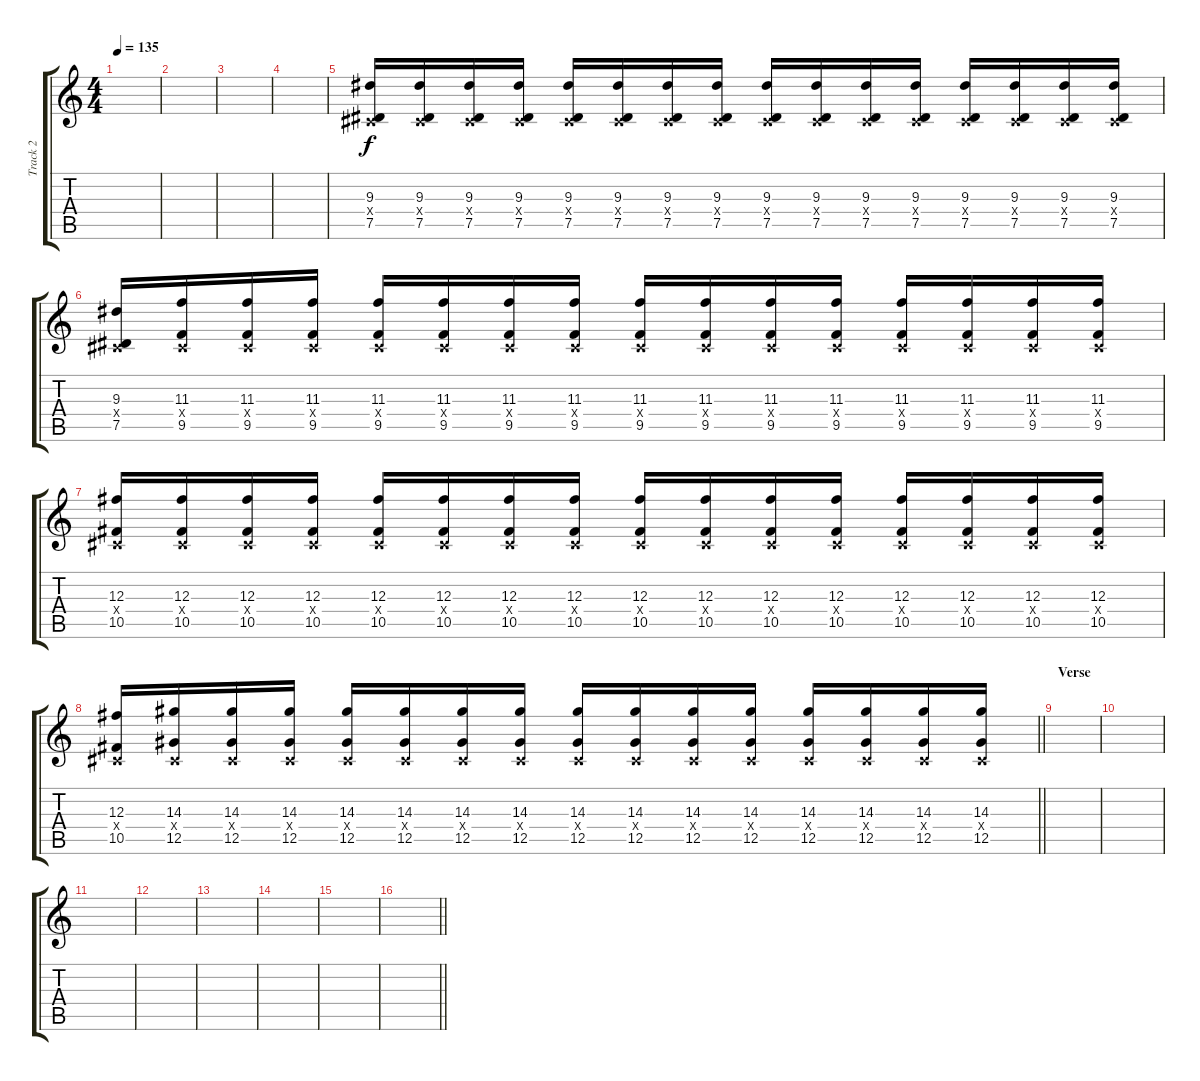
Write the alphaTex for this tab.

\track ("Track 2" "Track 2") {instrument overdrivenguitar}
\staff {score tabs}
\tuning (Eb4 Bb3 Gb3 Db3 Ab2 Db2) {hide}
\ts (4 4)
\tempo 135
\clef g2
\ks c
|
|
|
|
(9.3 0.4{x} 7.5).16 (9.3 0.4{x} 7.5).16 (9.3 0.4{x} 7.5).16 (9.3 0.4{x} 7.5).16 (9.3 0.4{x} 7.5).16 (9.3 0.4{x} 7.5).16 (9.3 0.4{x} 7.5).16 (9.3 0.4{x} 7.5).16 (9.3 0.4{x} 7.5).16 (9.3 0.4{x} 7.5).16 (9.3 0.4{x} 7.5).16 (9.3 0.4{x} 7.5).16 (9.3 0.4{x} 7.5).16 (9.3 0.4{x} 7.5).16 (9.3 0.4{x} 7.5).16 (9.3 0.4{x} 7.5).16 |
(9.3 0.4{x} 7.5).16 (11.3 0.4{x} 9.5).16 (11.3 0.4{x} 9.5).16 (11.3 0.4{x} 9.5).16 (11.3 0.4{x} 9.5).16 (11.3 0.4{x} 9.5).16 (11.3 0.4{x} 9.5).16 (11.3 0.4{x} 9.5).16 (11.3 0.4{x} 9.5).16 (11.3 0.4{x} 9.5).16 (11.3 0.4{x} 9.5).16 (11.3 0.4{x} 9.5).16 (11.3 0.4{x} 9.5).16 (11.3 0.4{x} 9.5).16 (11.3 0.4{x} 9.5).16 (11.3 0.4{x} 9.5).16 |
(12.3 0.4{x} 10.5).16 (12.3 0.4{x} 10.5).16 (12.3 0.4{x} 10.5).16 (12.3 0.4{x} 10.5).16 (12.3 0.4{x} 10.5).16 (12.3 0.4{x} 10.5).16 (12.3 0.4{x} 10.5).16 (12.3 0.4{x} 10.5).16 (12.3 0.4{x} 10.5).16 (12.3 0.4{x} 10.5).16 (12.3 0.4{x} 10.5).16 (12.3 0.4{x} 10.5).16 (12.3 0.4{x} 10.5).16 (12.3 0.4{x} 10.5).16 (12.3 0.4{x} 10.5).16 (12.3 0.4{x} 10.5).16 |
\barLineRight lightlight
(12.3 0.4{x} 10.5).16 (14.3 0.4{x} 12.5).16 (14.3 0.4{x} 12.5).16 (14.3 0.4{x} 12.5).16 (14.3 0.4{x} 12.5).16 (14.3 0.4{x} 12.5).16 (14.3 0.4{x} 12.5).16 (14.3 0.4{x} 12.5).16 (14.3 0.4{x} 12.5).16 (14.3 0.4{x} 12.5).16 (14.3 0.4{x} 12.5).16 (14.3 0.4{x} 12.5).16 (14.3 0.4{x} 12.5).16 (14.3 0.4{x} 12.5).16 (14.3 0.4{x} 12.5).16 (14.3 0.4{x} 12.5).16 |
\section ("" "Verse")
|
|
|
|
|
|
|
\barLineRight lightlight
